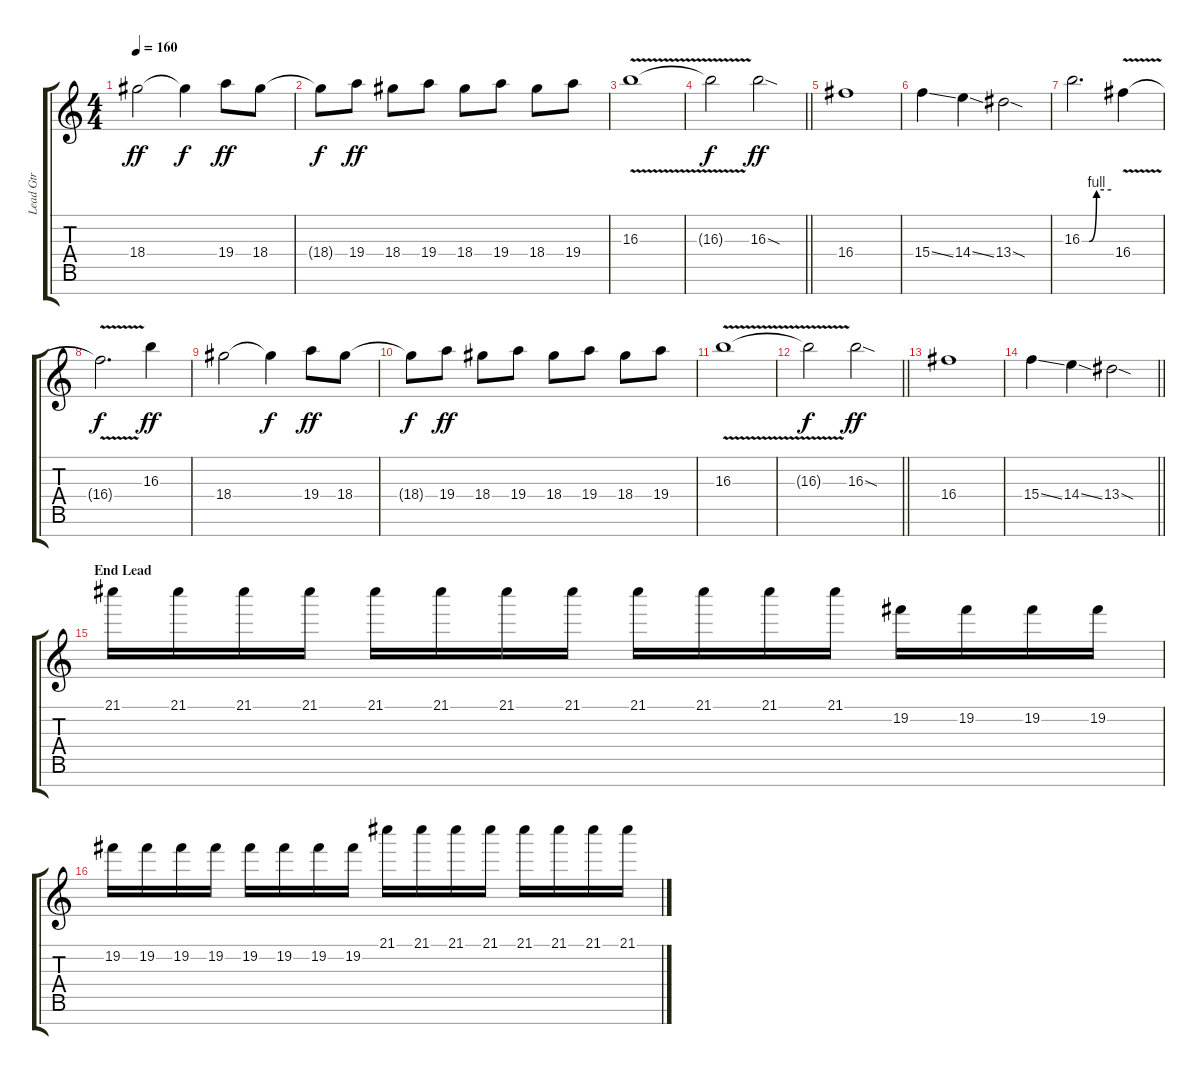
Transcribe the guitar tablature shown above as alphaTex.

\track ("Lead Gtr" "Lead Gtr") {instrument distortionguitar}
\staff {score tabs}
\tuning (E4 B3 G3 D3 A2 E2 B1) {hide}
\ts (4 4)
\tempo 160
\clef g2
\ks c
18.4.2{dy ff} 18.4{t}.4{dy f} 19.4.8{dy ff} 18.4.8 |
18.4{t}.8{dy f} 19.4.8{dy ff} 18.4.8 19.4.8 18.4.8 19.4.8 18.4.8 19.4.8 |
16.3{v}.1 |
\barLineRight lightlight
16.3{t}.2{dy f} 16.3{sod}.2{dy ff} |
16.4.1 |
15.4{ss}.4 14.4{ss}.4 13.4{sod}.2 |
16.3{be (custom 0 0 15 0 30 4 60 4)}.2{d} 16.4{v}.4 |
16.4{t}.2{d dy f} 16.3.4{dy ff} |
18.4.2 18.4{t}.4{dy f} 19.4.8{dy ff} 18.4.8 |
18.4{t}.8{dy f} 19.4.8{dy ff} 18.4.8 19.4.8 18.4.8 19.4.8 18.4.8 19.4.8 |
16.3{v}.1 |
\barLineRight lightlight
16.3{t}.2{dy f} 16.3{sod}.2{dy ff} |
16.4.1 |
\barLineRight lightlight
15.4{ss}.4 14.4{ss}.4 13.4{sod}.2 |
\section ("" "End Lead")
21.1.16 21.1.16 21.1.16 21.1.16 21.1.16 21.1.16 21.1.16 21.1.16 21.1.16 21.1.16 21.1.16 21.1.16 19.2.16 19.2.16 19.2.16 19.2.16 |
19.2.16 19.2.16 19.2.16 19.2.16 19.2.16 19.2.16 19.2.16 19.2.16 21.1.16 21.1.16 21.1.16 21.1.16 21.1.16 21.1.16 21.1.16 21.1.16
